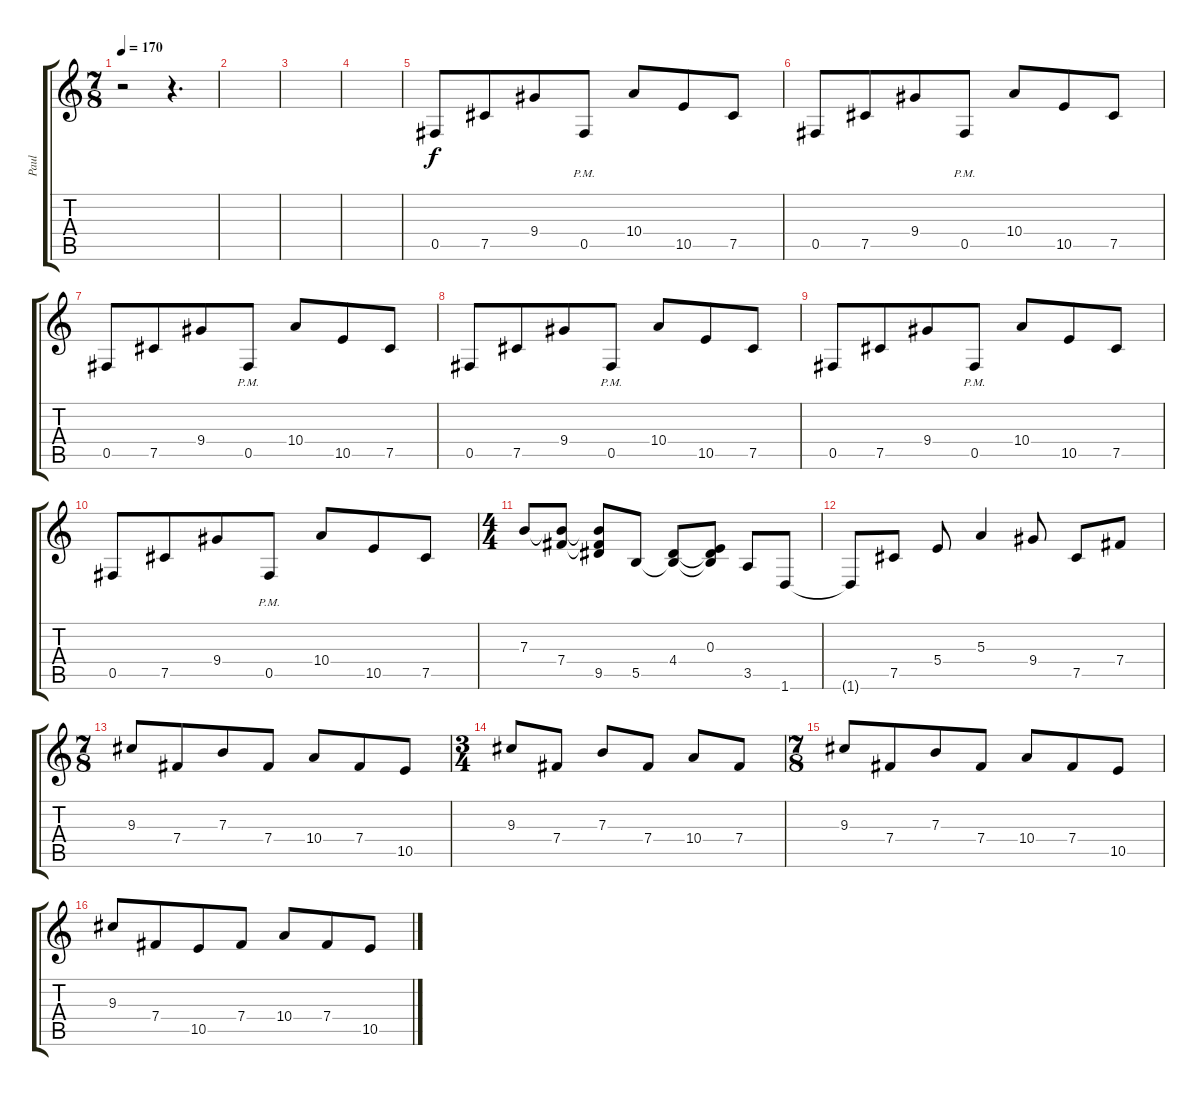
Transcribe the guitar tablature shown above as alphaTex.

\track ("Paul" "Paul") {instrument distortionguitar}
\staff {score tabs}
\tuning (Db4 Ab3 E3 B2 Gb2 Db2) {hide}
\ts (7 8)
\tempo 170
\clef g2
\ks c
r.2{dy f instrument distortionguitar} r.4{d} |
|
|
|
0.5.8 7.5.8 9.4.8 0.5{pm}.8 10.4.8 10.5.8 7.5.8 |
0.5.8 7.5.8 9.4.8 0.5{pm}.8 10.4.8 10.5.8 7.5.8 |
0.5.8 7.5.8 9.4.8 0.5{pm}.8 10.4.8 10.5.8 7.5.8 |
0.5.8 7.5.8 9.4.8 0.5{pm}.8 10.4.8 10.5.8 7.5.8 |
0.5.8 7.5.8 9.4.8 0.5{pm}.8 10.4.8 10.5.8 7.5.8 |
0.5.8 7.5.8 9.4.8 0.5{pm}.8 10.4.8 10.5.8 7.5.8 |
\ts (4 4)
7.3.8 (7.3{t} 7.4).8 (7.3{t} 7.4{t} 9.5).8 5.5.8 (4.4 5.5{t}).8 (0.3 4.4{t} 5.5{t}).8 3.5.8 1.6.8 |
1.6{t}.8 7.5.8 5.4.8 5.3.4 9.4.8 7.5.8 7.4.8 |
\ts (7 8)
9.3.8 7.4.8 7.3.8 7.4.8 10.4.8 7.4.8 10.5.8 |
\ts (3 4)
9.3.8 7.4.8 7.3.8 7.4.8 10.4.8 7.4.8 |
\ts (7 8)
9.3.8 7.4.8 7.3.8 7.4.8 10.4.8 7.4.8 10.5.8 |
9.3.8 7.4.8 10.5.8 7.4.8 10.4.8 7.4.8 10.5.8
